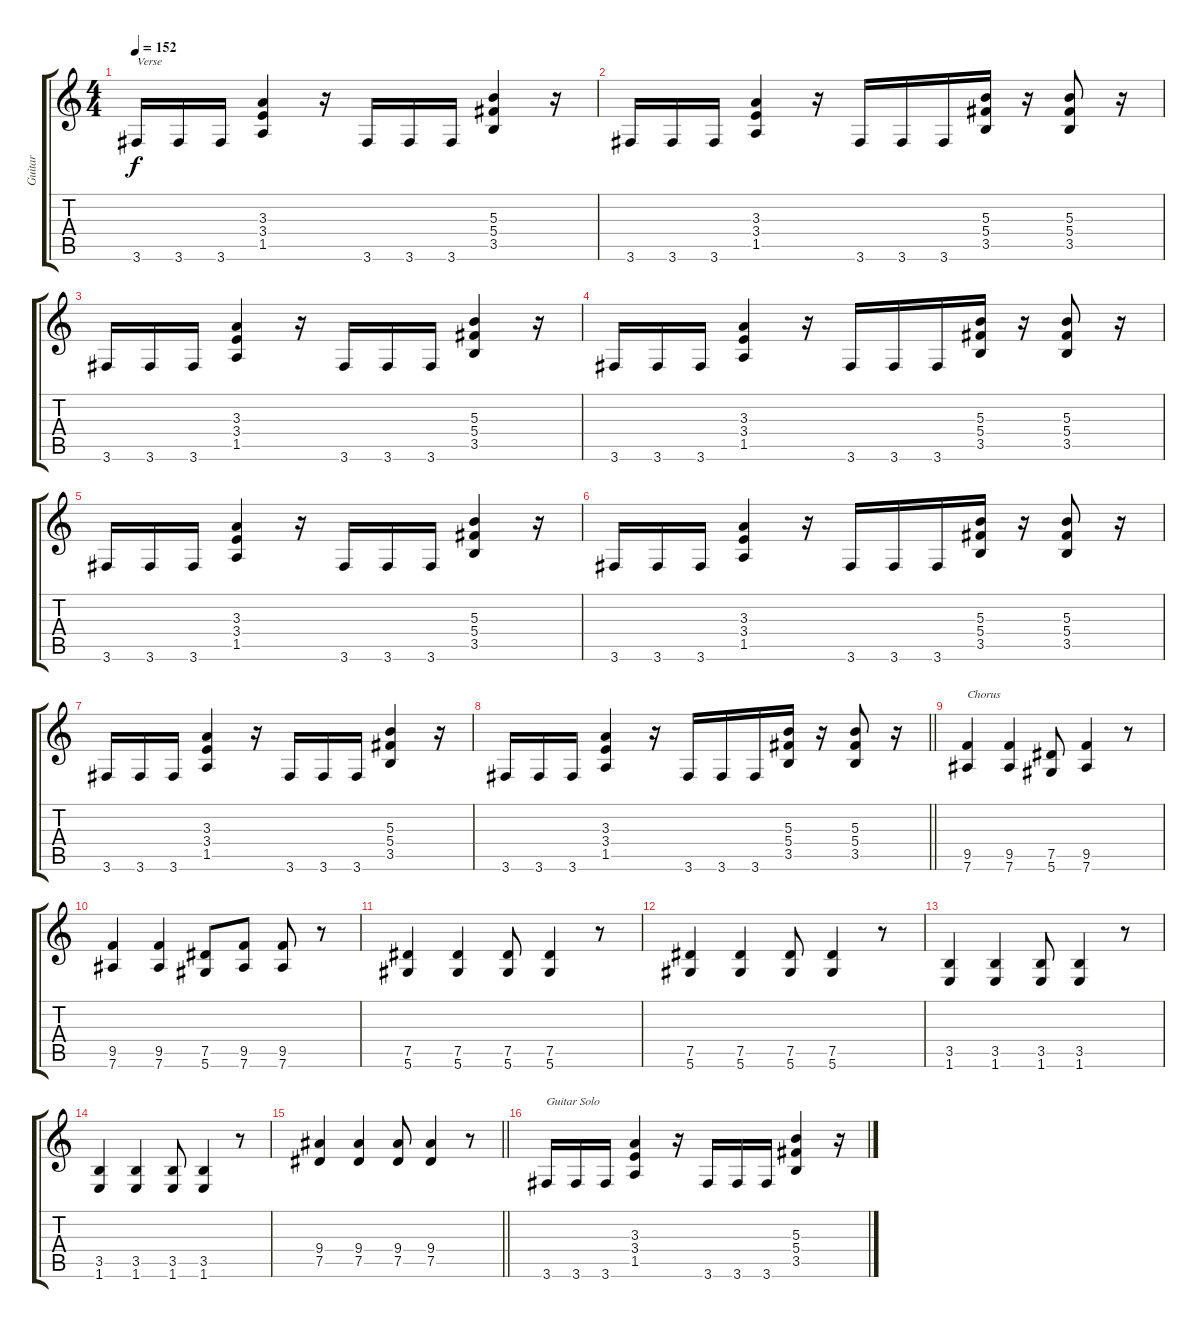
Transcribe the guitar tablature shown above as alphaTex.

\track ("Guitar" "Guitar") {instrument distortionguitar}
\staff {score tabs}
\tuning (Eb4 Bb3 Gb3 Db3 Ab2 Eb2) {hide}
\ts (4 4)
\tempo 152
\clef g2
\ks c
3.6.16{txt "Verse" dy f} 3.6.16 3.6.16 (3.3 3.4 1.5).4 r.16 3.6.16 3.6.16 3.6.16 (5.3 5.4 3.5).4 r.16 |
3.6.16 3.6.16 3.6.16 (3.3 3.4 1.5).4 r.16 3.6.16 3.6.16 3.6.16 (5.3 5.4 3.5).16 r.16 (5.3 5.4 3.5).8 r.16 |
3.6.16 3.6.16 3.6.16 (3.3 3.4 1.5).4 r.16 3.6.16 3.6.16 3.6.16 (5.3 5.4 3.5).4 r.16 |
3.6.16 3.6.16 3.6.16 (3.3 3.4 1.5).4 r.16 3.6.16 3.6.16 3.6.16 (5.3 5.4 3.5).16 r.16 (5.3 5.4 3.5).8 r.16 |
3.6.16 3.6.16 3.6.16 (3.3 3.4 1.5).4 r.16 3.6.16 3.6.16 3.6.16 (5.3 5.4 3.5).4 r.16 |
3.6.16 3.6.16 3.6.16 (3.3 3.4 1.5).4 r.16 3.6.16 3.6.16 3.6.16 (5.3 5.4 3.5).16 r.16 (5.3 5.4 3.5).8 r.16 |
3.6.16 3.6.16 3.6.16 (3.3 3.4 1.5).4 r.16 3.6.16 3.6.16 3.6.16 (5.3 5.4 3.5).4 r.16 |
\barLineRight lightlight
3.6.16 3.6.16 3.6.16 (3.3 3.4 1.5).4 r.16 3.6.16 3.6.16 3.6.16 (5.3 5.4 3.5).16 r.16 (5.3 5.4 3.5).8 r.16 |
(9.5 7.6).4{txt "Chorus"} (9.5 7.6).4 (7.5 5.6).8 (9.5 7.6).4 r.8 |
(9.5 7.6).4 (9.5 7.6).4 (7.5 5.6).8 (9.5 7.6).8 (9.5 7.6).8 r.8 |
(7.5 5.6).4 (7.5 5.6).4 (7.5 5.6).8 (7.5 5.6).4 r.8 |
(7.5 5.6).4 (7.5 5.6).4 (7.5 5.6).8 (7.5 5.6).4 r.8 |
(3.5 1.6).4 (3.5 1.6).4 (3.5 1.6).8 (3.5 1.6).4 r.8 |
(3.5 1.6).4 (3.5 1.6).4 (3.5 1.6).8 (3.5 1.6).4 r.8 |
\barLineRight lightlight
(9.4 7.5).4 (9.4 7.5).4 (9.4 7.5).8 (9.4 7.5).4 r.8 |
3.6.16{txt "Guitar Solo"} 3.6.16 3.6.16 (3.3 3.4 1.5).4 r.16 3.6.16 3.6.16 3.6.16 (5.3 5.4 3.5).4 r.16
